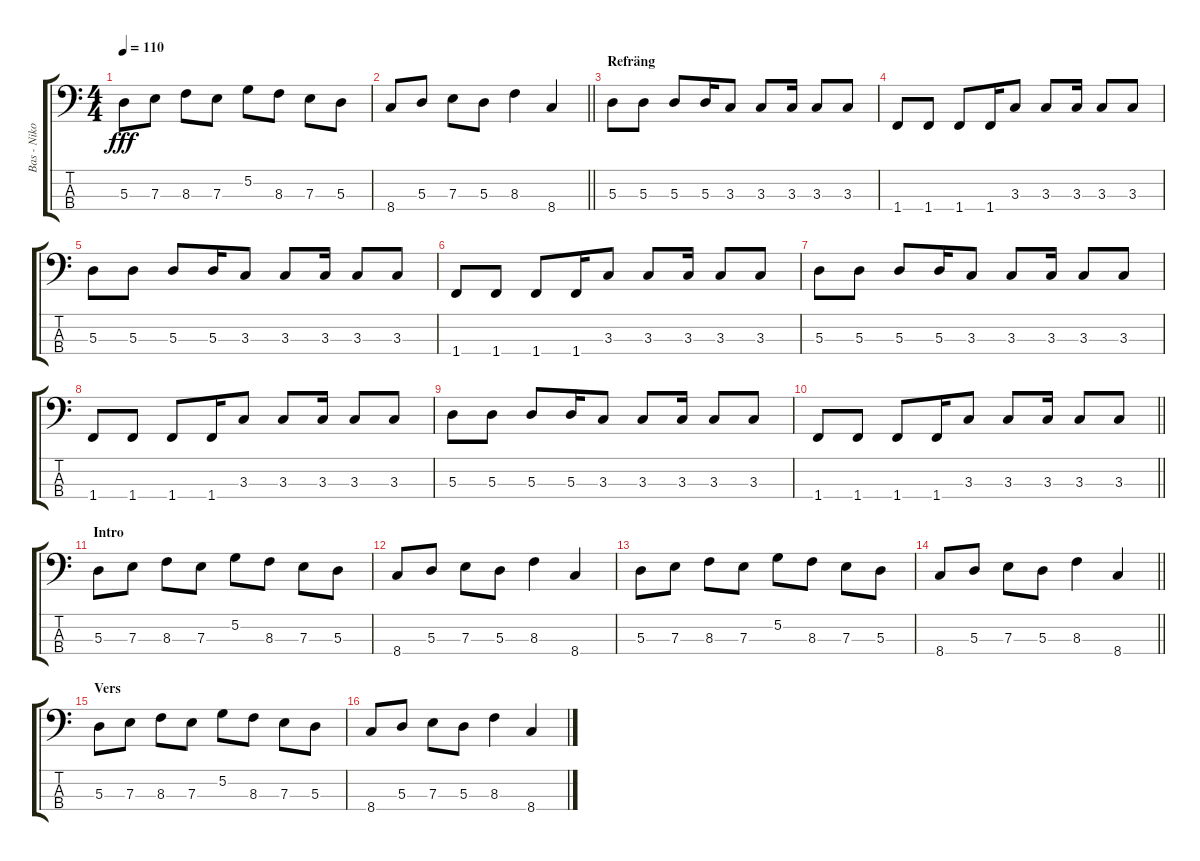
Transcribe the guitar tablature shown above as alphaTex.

\track ("Bas - Nikola" "Bas - Niko") {instrument electricbasspick}
\staff {score tabs}
\tuning (G2 D2 A1 E1) {hide}
\ts (4 4)
\tempo 110
\clef f4
\ks c
5.3.8{dy fff} 7.3.8 8.3.8 7.3.8 5.2.8 8.3.8 7.3.8 5.3.8 |
\barLineRight lightlight
8.4.8 5.3.8 7.3.8 5.3.8 8.3.4 8.4.4 |
\section ("" "Refräng")
5.3.8 5.3.8 5.3.8 5.3.16 3.3.8 3.3.8 3.3.16 3.3.8 3.3.8 |
1.4.8 1.4.8 1.4.8 1.4.16 3.3.8 3.3.8 3.3.16 3.3.8 3.3.8 |
5.3.8 5.3.8 5.3.8 5.3.16 3.3.8 3.3.8 3.3.16 3.3.8 3.3.8 |
1.4.8 1.4.8 1.4.8 1.4.16 3.3.8 3.3.8 3.3.16 3.3.8 3.3.8 |
5.3.8 5.3.8 5.3.8 5.3.16 3.3.8 3.3.8 3.3.16 3.3.8 3.3.8 |
1.4.8 1.4.8 1.4.8 1.4.16 3.3.8 3.3.8 3.3.16 3.3.8 3.3.8 |
5.3.8 5.3.8 5.3.8 5.3.16 3.3.8 3.3.8 3.3.16 3.3.8 3.3.8 |
\barLineRight lightlight
1.4.8 1.4.8 1.4.8 1.4.16 3.3.8 3.3.8 3.3.16 3.3.8 3.3.8 |
\section ("" "Intro")
5.3.8 7.3.8 8.3.8 7.3.8 5.2.8 8.3.8 7.3.8 5.3.8 |
8.4.8 5.3.8 7.3.8 5.3.8 8.3.4 8.4.4 |
5.3.8 7.3.8 8.3.8 7.3.8 5.2.8 8.3.8 7.3.8 5.3.8 |
\barLineRight lightlight
8.4.8 5.3.8 7.3.8 5.3.8 8.3.4 8.4.4 |
\section ("" "Vers")
5.3.8 7.3.8 8.3.8 7.3.8 5.2.8 8.3.8 7.3.8 5.3.8 |
8.4.8 5.3.8 7.3.8 5.3.8 8.3.4 8.4.4
